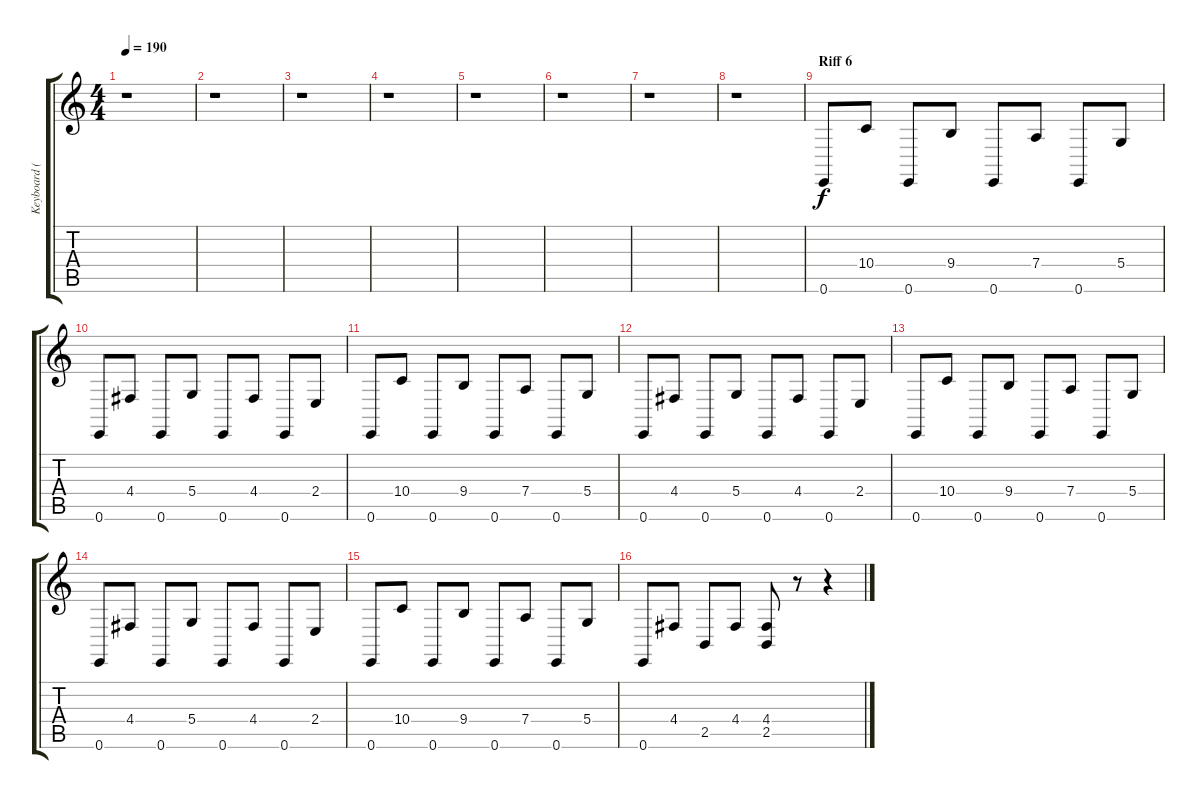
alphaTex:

\track ("Keyboard (Piano)" "Keyboard (") {instrument electricgrandpiano}
\staff {score tabs}
\tuning (E4 B3 G3 D3 A2 E2) {hide}
\ts (4 4)
\tempo 190
\clef g2
\ks c
r.1{dy f} |
r.1 |
r.1 |
r.1 |
r.1 |
r.1 |
r.1 |
r.1 |
\section ("" "Riff 6")
0.6.8 10.4.8 0.6.8 9.4.8 0.6.8 7.4.8 0.6.8 5.4.8 |
0.6.8 4.4.8 0.6.8 5.4.8 0.6.8 4.4.8 0.6.8 2.4.8 |
0.6.8 10.4.8 0.6.8 9.4.8 0.6.8 7.4.8 0.6.8 5.4.8 |
0.6.8 4.4.8 0.6.8 5.4.8 0.6.8 4.4.8 0.6.8 2.4.8 |
0.6.8 10.4.8 0.6.8 9.4.8 0.6.8 7.4.8 0.6.8 5.4.8 |
0.6.8 4.4.8 0.6.8 5.4.8 0.6.8 4.4.8 0.6.8 2.4.8 |
0.6.8 10.4.8 0.6.8 9.4.8 0.6.8 7.4.8 0.6.8 5.4.8 |
0.6.8 4.4.8 2.5.8 4.4.8 (4.4 2.5).8 r.8 r.4
